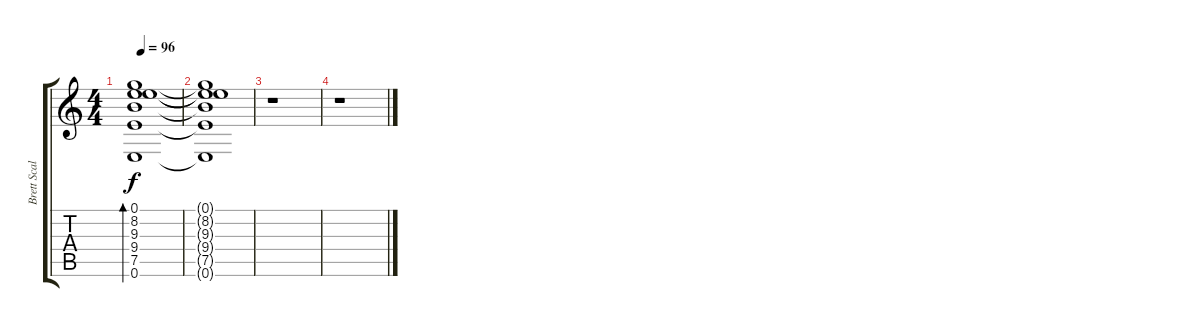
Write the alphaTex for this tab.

\track ("Brett Scallions (Rhythm Guitar)" "Brett Scal") {instrument electricguitarclean}
\staff {score tabs}
\tuning (E4 B3 G3 D3 A2 E2) {hide}
\ts (4 4)
\tempo 96
\clef g2
\ks c
(0.1 8.2 9.3 9.4 7.5 0.6).1{bd 480 dy f} |
(0.1{t} 8.2{t} 9.3{t} 9.4{t} 7.5{t} 0.6{t}).1 |
r.1 |
r.1
